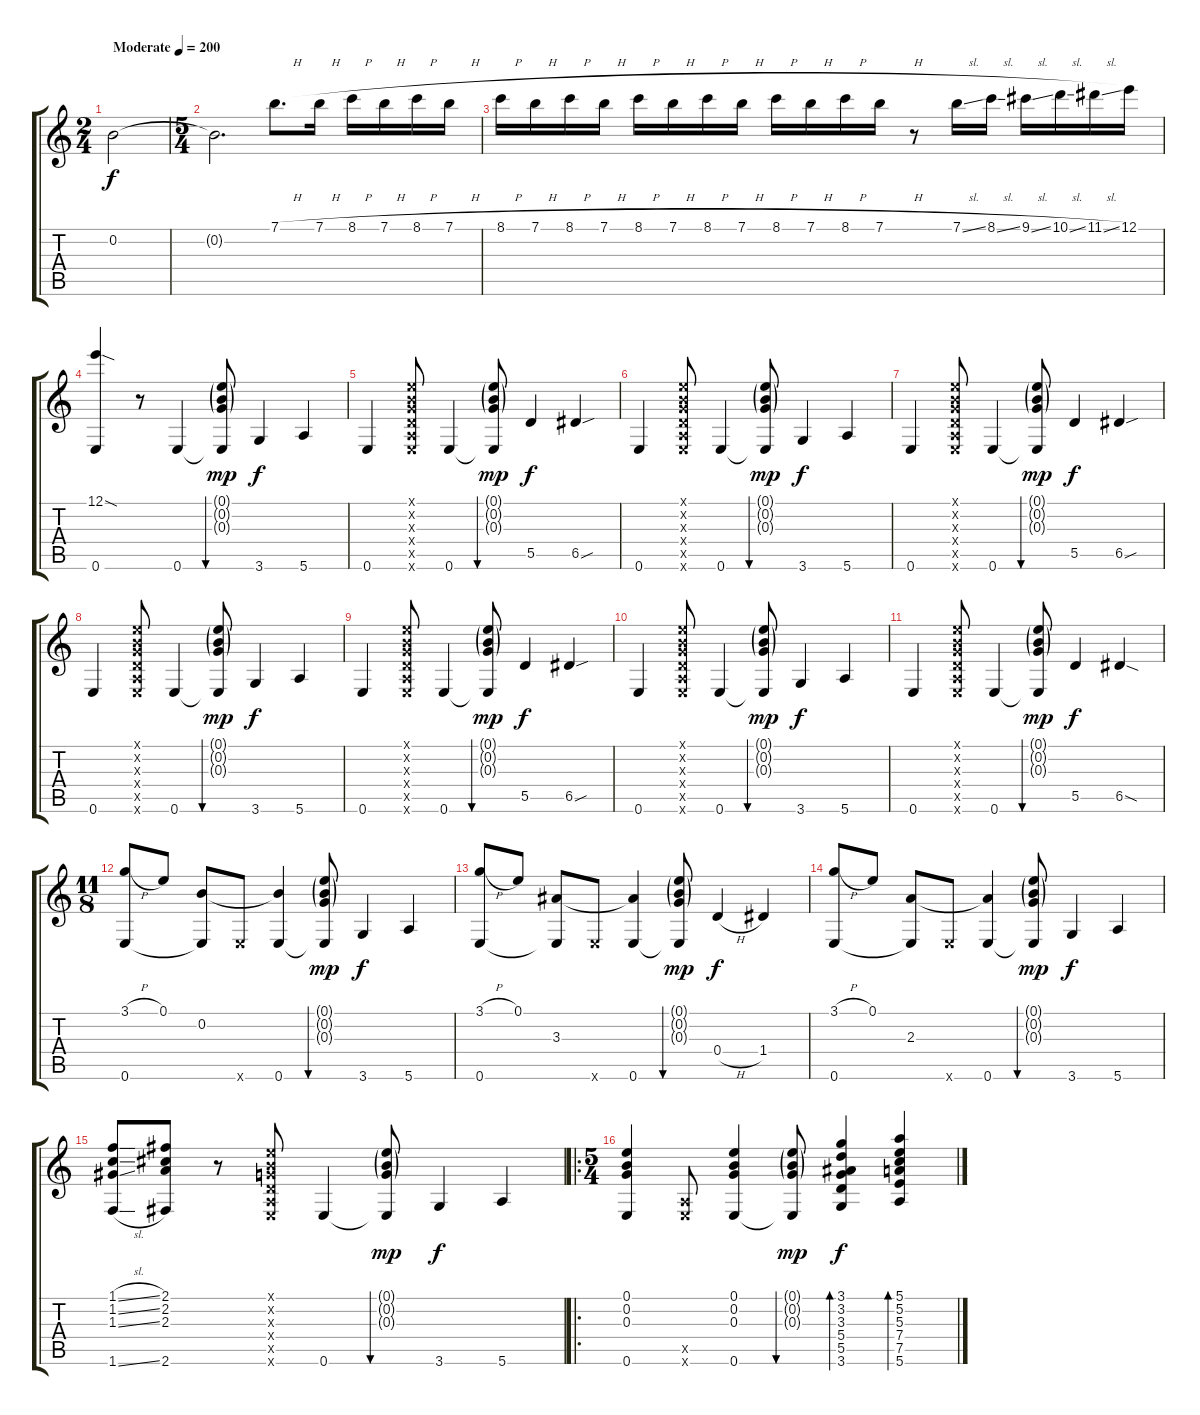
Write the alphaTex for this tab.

\track "" {instrument acousticguitarnylon}
\staff {score tabs}
\tuning (E4 B3 G3 D3 A2 E2) {hide}
\ts (2 4)
\tempo (200 "Moderate")
\clef g2
\ks c
0.2.2{dy f instrument acousticguitarnylon} |
\ts (5 4)
0.2{t}.2{d} 7.1{h}.8{d} 7.1{h}.16 8.1{h}.16 7.1{h}.16 8.1{h}.16 7.1{h}.16 |
8.1{h}.16 7.1{h}.16 8.1{h}.16 7.1{h}.16 8.1{h}.16 7.1{h}.16 8.1{h}.16 7.1{h}.16 8.1{h}.16 7.1{h}.16 8.1{h}.16 7.1{h}.16 r.8 7.1{sl}.16 8.1{sl}.16 9.1{sl}.16 10.1{sl}.16 11.1{sl}.16 12.1.16 |
(12.1{sod} 0.6).4 r.8 0.6.4 (0.1{g} 0.2{g} 0.3{g} 0.6{t}).8{bu 60 dy mp} 3.6.4{dy f} 5.6.4 |
0.6.4 (0.1{x} 0.2{x} 0.3{x} 0.4{x} 0.5{x} 0.6{x}).8 0.6.4 (0.1{g} 0.2{g} 0.3{g} 0.6{t}).8{bu 60 dy mp} 5.5.4{dy f} 6.5{sou}.4 |
0.6.4 (0.1{x} 0.2{x} 0.3{x} 0.4{x} 0.5{x} 0.6{x}).8 0.6.4 (0.1{g} 0.2{g} 0.3{g} 0.6{t}).8{bu 60 dy mp} 3.6.4{dy f} 5.6.4 |
0.6.4 (0.1{x} 0.2{x} 0.3{x} 0.4{x} 0.5{x} 0.6{x}).8 0.6.4 (0.1{g} 0.2{g} 0.3{g} 0.6{t}).8{bu 60 dy mp} 5.5.4{dy f} 6.5{sou}.4 |
0.6.4 (0.1{x} 0.2{x} 0.3{x} 0.4{x} 0.5{x} 0.6{x}).8 0.6.4 (0.1{g} 0.2{g} 0.3{g} 0.6{t}).8{bu 60 dy mp} 3.6.4{dy f} 5.6.4 |
0.6.4 (0.1{x} 0.2{x} 0.3{x} 0.4{x} 0.5{x} 0.6{x}).8 0.6.4 (0.1{g} 0.2{g} 0.3{g} 0.6{t}).8{bu 60 dy mp} 5.5.4{dy f} 6.5{sou}.4 |
0.6.4 (0.1{x} 0.2{x} 0.3{x} 0.4{x} 0.5{x} 0.6{x}).8 0.6.4 (0.1{g} 0.2{g} 0.3{g} 0.6{t}).8{bu 60 dy mp} 3.6.4{dy f} 5.6.4 |
0.6.4 (0.1{x} 0.2{x} 0.3{x} 0.4{x} 0.5{x} 0.6{x}).8 0.6.4 (0.1{g} 0.2{g} 0.3{g} 0.6{t}).8{bu 60 dy mp} 5.5.4{dy f} 6.5{sod}.4 |
\ts (11 8)
(3.1{h} 0.6).8 0.1.8 (0.2 0.6{t}).8 0.6{x}.8 (0.2{t} 0.6).4 (0.1{g} 0.2{g} 0.3{g} 0.6{t}).8{bu 60 dy mp} 3.6.4{dy f} 5.6.4 |
(3.1{h} 0.6).8 0.1.8 (3.3 0.6{t}).8 0.6{x}.8 (3.3{t} 0.6).4 (0.1{g} 0.2{g} 0.3{g} 0.6{t}).8{bu 60 dy mp} 0.4{h}.4{dy f} 1.4.4 |
(3.1{h} 0.6).8 0.1.8 (2.3 0.6{t}).8 0.6{x}.8 (2.3{t} 0.6).4 (0.1{g} 0.2{g} 0.3{g} 0.6{t}).8{bu 60 dy mp} 3.6.4{dy f} 5.6.4 |
(1.1{sl} 1.2{sl} 1.3{sl} 1.6{sl}).8 (2.1 2.2 2.3 2.6).8 r.8 (0.1{x} 0.2{x} 0.3{x} 0.4{x} 0.5{x} 0.6{x}).8 0.6.4 (0.1{g} 0.2{g} 0.3{g} 0.6{t}).8{bu 60 dy mp} 3.6.4{dy f} 5.6.4 |
\ro
\ts (5 4)
(0.1 0.2 0.3 0.6).4 (0.5{x} 0.6{x}).8 (0.1 0.2 0.3 0.6).4 (0.1{g} 0.2{g} 0.3{g} 0.6{t}).8{bu 60 dy mp} (3.1 3.2 3.3 5.4 5.5 3.6).4{bd 60 dy f} (5.1 5.2 5.3 7.4 7.5 5.6).4{bd 60}
